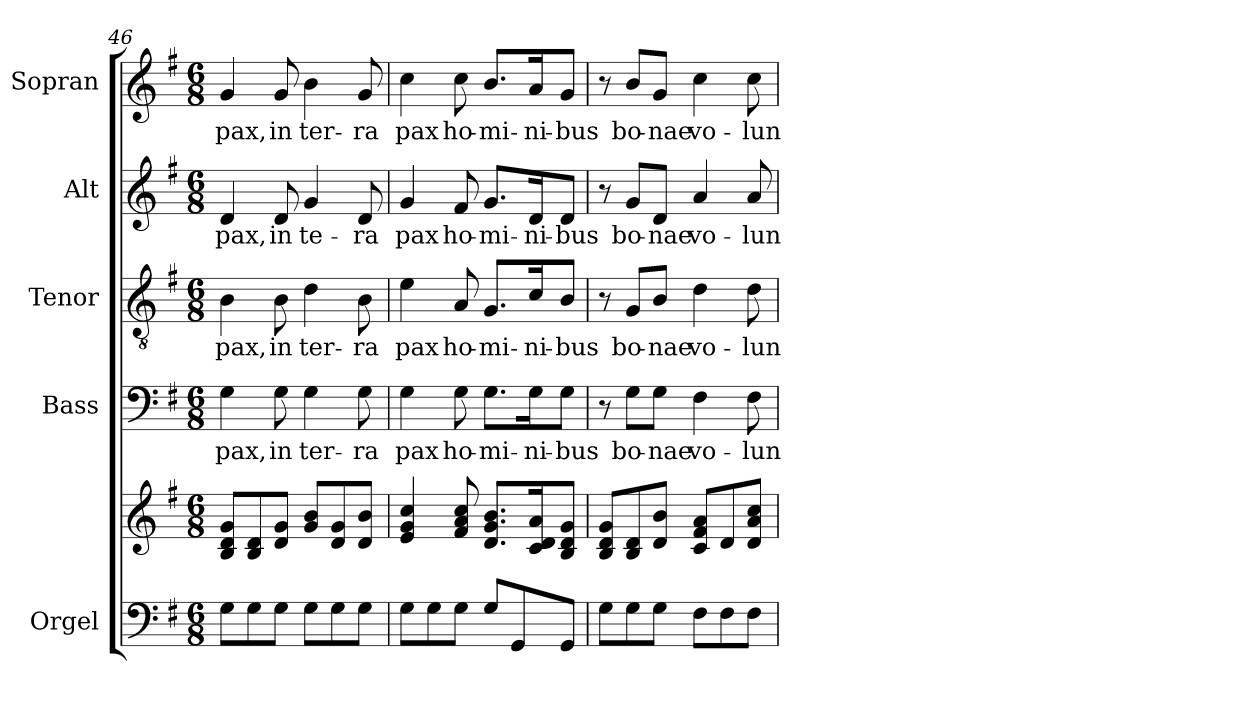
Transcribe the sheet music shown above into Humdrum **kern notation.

**kern	**kern	**kern	**text	**kern	**text	**kern	**text	**kern	**text
*part5	*part5	*part4	*part4	*part3	*part3	*part2	*part2	*part1	*part1
*staff6	*staff5	*staff4	*staff4	*staff3	*staff3	*staff2	*staff2	*staff1	*staff1
*I"Orgel	*	*I"Bass	*	*I"Tenor	*	*I"Alt	*	*I"Sopran	*
*I'Org.	*	*I'B.	*	*I'T.	*	*I'A.	*	*I'S.	*
*clefF4	*clefG2	*clefF4	*	*clefGv2	*	*clefG2	*	*clefG2	*
*k[f#]	*k[f#]	*k[f#]	*	*k[f#]	*	*k[f#]	*	*k[f#]	*
*G:	*G:	*G:	*	*G:	*	*G:	*	*G:	*
*M6/8	*M6/8	*M6/8	*	*M6/8	*	*M6/8	*	*M6/8	*
=46	=46	=46	=46	=46	=46	=46	=46	=46	=46
!	!	!	!LO:LY:b	!	!LO:LY:b	!	!LO:LY:b	!	!LO:LY:b
8G\L	8B/ 8d/ 8g/L	4G\	pax,	4B\	pax,	4d/	pax,	4g/	pax,
8G\	8B/ 8d/	.	.	.	.	.	.	.	.
!	!	!	!LO:LY:b	!	!LO:LY:b	!	!LO:LY:b	!	!LO:LY:b
8G\J	8d/ 8g/J	8G\	in	8B\	in	8d/	in	8g/	in
!	!	!	!LO:LY:b	!	!LO:LY:b	!	!LO:LY:b	!	!LO:LY:b
8G\L	8g/ 8b/L	4G\	ter-	4d\	ter-	4g/	te-	4b\	ter-
8G\	8d/ 8g/	.	.	.	.	.	.	.	.
!	!	!	!LO:LY:b	!	!LO:LY:b	!	!LO:LY:b	!	!LO:LY:b
8G\J	8d/ 8b/J	8G\	-ra	8B\	-ra	8d/	-ra	8g/	-ra
=47	=47	=47	=47	=47	=47	=47	=47	=47	=47
!	!	!	!LO:LY:b	!	!LO:LY:b	!	!LO:LY:b	!	!LO:LY:b
8G\L	4e/ 4g/ 4cc/	4G\	pax	4e\	pax	4g/	pax	4cc\	pax
8G\	.	.	.	.	.	.	.	.	.
!	!	!	!LO:LY:b	!	!LO:LY:b	!	!LO:LY:b	!	!LO:LY:b
8G\J	8f#/ 8a/ 8cc/	8G\	ho-	8A/	ho-	8f#/	ho-	8cc\	ho-
!	!	!	!LO:LY:b	!	!LO:LY:b	!	!LO:LY:b	!	!LO:LY:b
8G/L	8.d/ 8.g/ 8.b/L	8.G\L	-mi-	8.G/L	-mi-	8.g/L	-mi-	8.b/L	-mi-
8GG/	.	.	.	.	.	.	.	.	.
!	!	!	!LO:LY:b	!	!LO:LY:b	!	!LO:LY:b	!	!LO:LY:b
.	16c/ 16d/ 16a/k	16G\K	-ni-	16c/K	-ni-	16d/K	-ni-	16a/K	-ni-
!	!	!	!LO:LY:b	!	!LO:LY:b	!	!LO:LY:b	!	!LO:LY:b
8GG/J	8B/ 8d/ 8g/J	8G\J	-bus	8B/J	-bus	8d/J	-bus	8g/J	-bus
=48	=48	=48	=48	=48	=48	=48	=48	=48	=48
8G\L	8B/ 8d/ 8g/L	8r	.	8r	.	8r	.	8r	.
!	!	!	!LO:LY:b	!	!LO:LY:b	!	!LO:LY:b	!	!LO:LY:b
8G\	8B/ 8d/	8G\L	bo-	8G/L	bo-	8g/L	bo-	8b/L	bo-
!	!	!	!LO:LY:b	!	!LO:LY:b	!	!LO:LY:b	!	!LO:LY:b
8G\J	8d/ 8b/J	8G\J	-nae	8B/J	-nae	8d/J	-nae	8g/J	-nae
!	!	!	!LO:LY:b	!	!LO:LY:b	!	!LO:LY:b	!	!LO:LY:b
8F#\L	8c/ 8f#/ 8a/L	4F#\	vo-	4d\	vo-	4a/	vo-	4cc\	vo-
8F#\	8d/	.	.	.	.	.	.	.	.
!	!	!	!LO:LY:b	!	!LO:LY:b	!	!LO:LY:b	!	!LO:LY:b
8F#\J	8d/ 8a/ 8cc/J	8F#\	-lun-	8d\	-lun-	8a/	-lun-	8cc\	-lun-
=	=	=	=	=	=	=	=	=	=
*-	*-	*-	*-	*-	*-	*-	*-	*-	*-
